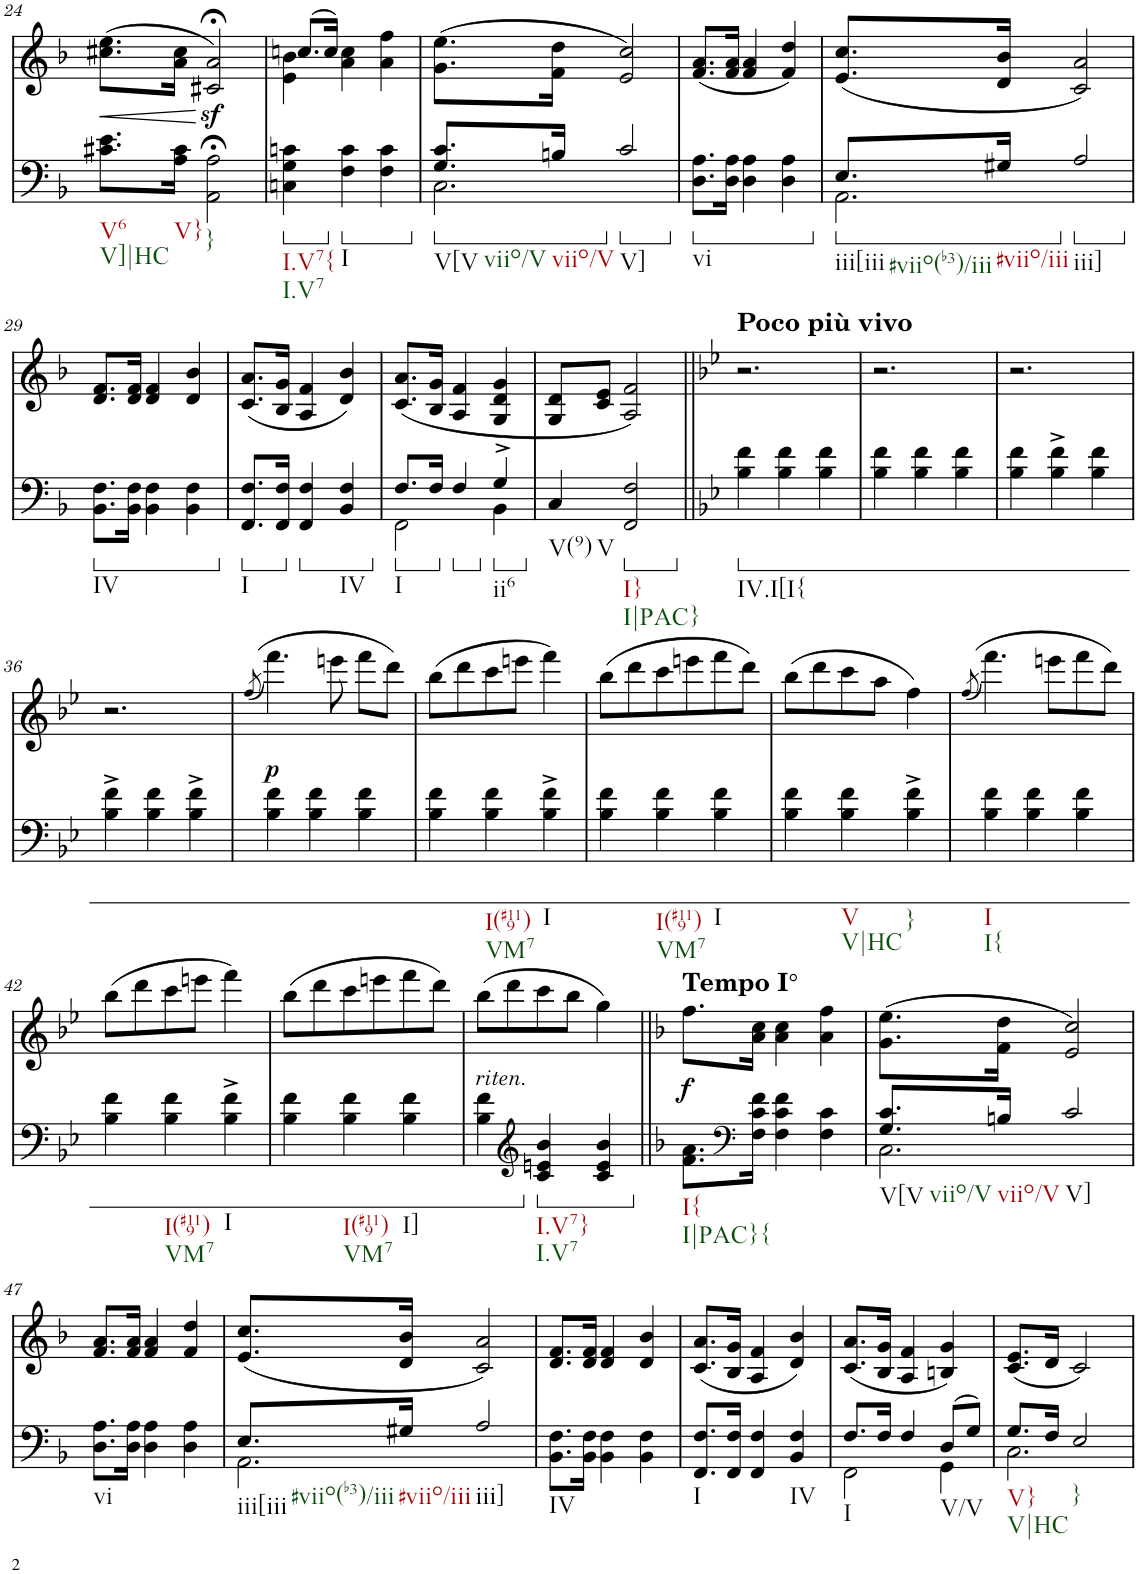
**kern	**kern	**dynam
*part2	*part1	*part1
*staff2	*staff1	*staff1
*I"Piano	*I"Piano	*
*I'Pno	*I'Pno	*
!!LO:PB:g=z
*clefF4	*clefG2	*
*k[b-]	*k[b-]	*
*F:	*F:	*
*M3/4	*M3/4	*
=24	=24	=24
!LO:TX:b:t=V6	!	!
!LO:TX:b:t=V]|HC	!	!
!	!	!LO:HP:b
8.c#X\ 8.e\L	(8.cc#X\ 8.ee\L	<
!LO:TX:b:t=V}	!	!
16A\ 16c#\Jk	16a\ 16cc#\Jk	.
!LO:TX:b:t=}	!	!
2AA\;< 2A\;<	2c#X/z<;< 2a/z<;<)	[
=25	=25	=25
*ped	*	*
*	*^	*
!LO:TX:b:t=I.V7{	!	!	!
!LO:TX:b:t=I.V7	!	!	!
4Cn\ 4G\ 4cn\	(8.ccn/L	4e\ 4b-\	.
.	16cc/Jk)	.	.
*Xped	*	*	*
*ped	*	*	*
!LO:TX:b:t=I	!	!	!
4F\ 4c\	2ryy	4a\ 4cc\	.
4F\ 4c\	.	4a\ 4ff\	.
*	*v	*v	*
=26	=26	=26
*Xped	*	*
*ped	*	*
*^	*^	*
!LO:TX:b:t=V[V	!	!	!	!
!LO:TX:b:t=viio/V	!	!	!	!
*	*	*v	*v	*
8.G/ 8.c/L	2.C\	(8.g\ 8.ee\L	.
!LO:TX:b:t=viio/V	!	!	!
16Bn/Jk	.	16f\ 16dd\Jk	.
*Xped	*	*	*
*ped	*	*	*
!LO:TX:b:t=V]	!	!	!
2c/	.	2e/ 2cc/)	.
*v	*v	*	*
=27	=27	=27
*Xped	*	*
*ped	*	*
!LO:TX:b:t=vi	!	!
8.D\ 8.A\L	(8.f/ 8.a/L	.
16D\ 16A\Jk	16f/ 16a/Jk	.
4D\ 4A\	4f/ 4a/	.
4D\ 4A\	4f/ 4dd/)	.
=28	=28	=28
*Xped	*	*
*ped	*	*
*^	*	*
!LO:TX:b:t=iii[iii	!	!	!
!LO:TX:b:t=#viio(b3)/iii	!	!	!
8.E/L	2.AA\	(8.e/ 8.cc/L	.
!LO:TX:b:t=#viio/iii	!	!	!
16G#X/Jk	.	16d/ 16b-/Jk	.
*Xped	*	*	*
*ped	*	*	*
!LO:TX:b:t=iii]	!	!	!
2A/	.	2c/ 2a/)	.
*v	*v	*	*
!!LO:LB:g=z
=29	=29	=29
*Xped	*	*
*ped	*	*
!LO:TX:b:t=IV	!	!
8.BB-\ 8.F\L	8.d/ 8.f/L	.
16BB-\ 16F\Jk	16d/ 16f/Jk	.
4BB-\ 4F\	4d/ 4f/	.
4BB-\ 4F\	4d/ 4b-/	.
=30	=30	=30
*Xped	*	*
*ped	*	*
!LO:TX:b:t=I	!	!
8.FF/ 8.F/L	(8.c/ 8.a/L	.
16FF/ 16F/Jk	16B-/ 16g/Jk	.
*Xped	*	*
*ped	*	*
4FF/ 4F/	4A/ 4f/	.
!LO:TX:b:t=IV	!	!
4BB-/ 4F/	4d/ 4b-/)	.
=31	=31	=31
*Xped	*	*
*ped	*	*
*^	*	*
!LO:TX:b:t=I	!	!	!
8.F/L	2FF\	(8.c/ 8.a/L	.
16F/Jk	.	16B-/ 16g/Jk	.
*Xped	*	*	*
*ped	*	*	*
4F/	.	4A/ 4f/	.
*Xped	*	*	*
*ped	*	*	*
!LO:TX:b:t=ii6	!	!	!
4G^/	4BB-\	4G/ 4d/ 4g/	.
*v	*v	*	*
=32	=32	=32
*Xped	*	*
*^	*	*
!LO:TX:b:t=V(9)	!	!	!
!LO:TX:b:t=V	!	!	!
*v	*v	*	*
4C/	8G/ 8d/L	.
.	8c/ 8e/J	.
*ped	*	*
!LO:TX:b:t=I}	!	!
!LO:TX:b:t=I|PAC}	!	!
2FF/ 2F/	2A/ 2f/)	.
=33||	=33||	=33||
*k[b-e-]	*k[b-e-]	*
*Xped	*	*
*ped	*	*
!	!LO:TX:a:B:t=Poco più vivo	!
!LO:TX:b:t=IV.I[I{	!	!
4B-\ 4f\	2.r	.
4B-\ 4f\	.	.
4B-\ 4f\	.	.
=34	=34	=34
4B-\ 4f\	2.r	.
4B-\ 4f\	.	.
4B-\ 4f\	.	.
=35	=35	=35
4B-\ 4f\	2.r	.
4B-\^ 4f\^	.	.
4B-\ 4f\	.	.
!!LO:LB:g=z
=36	=36	=36
4B-\^ 4f\^	2.r	.
4B-\ 4f\	.	.
4B-\^ 4f\^	.	.
=37	=37	=37
.	((8qff/	.
!	!	!LO:DY:b
4B-\ 4f\	4.fff\)	p
4B-\ 4f\	.	.
.	8eeen\	.
4B-\ 4f\	8fff\L	.
.	8ddd\J)	.
=38	=38	=38
4B-\ 4f\	(8bb-\L	.
.	8ddd\	.
!LO:TX:b:t=I(#119)	!	!
!LO:TX:b:t=VM7	!	!
4B-\ 4f\	8ccc\	.
.	8eeen\J	.
!LO:TX:b:t=I	!	!
4B-\^ 4f\^	4fff\)	.
=39	=39	=39
4B-\ 4f\	(8bb-\L	.
.	8ddd\	.
!LO:TX:b:t=I(#119)	!	!
!LO:TX:b:t=VM7	!	!
4B-\ 4f\	8ccc\	.
.	8eeen\	.
!LO:TX:b:t=I	!	!
4B-\ 4f\	8fff\	.
.	8ddd\J)	.
=40	=40	=40
4B-\ 4f\	(8bb-\L	.
.	8ddd\	.
!LO:TX:b:t=V	!	!
!LO:TX:b:t=V|HC	!	!
4B-\ 4f\	8ccc\	.
.	8aa\J	.
!LO:TX:b:t=}	!	!
4B-\^ 4f\^	4ff\)	.
=41	=41	=41
.	((8qff/	.
!LO:TX:b:t=I	!	!
!LO:TX:b:t=I{	!	!
4B-\ 4f\	4.fff\)	.
4B-\ 4f\	.	.
.	8eeen\L	.
4B-\ 4f\	8fff\	.
.	8ddd\J)	.
!!LO:LB:g=z
=42	=42	=42
4B-\ 4f\	(8bb-\L	.
.	8ddd\	.
!LO:TX:b:t=I(#119)	!	!
!LO:TX:b:t=VM7	!	!
4B-\ 4f\	8ccc\	.
.	8eeen\J	.
!LO:TX:b:t=I	!	!
4B-\^ 4f\^	4fff\)	.
=43	=43	=43
4B-\ 4f\	(8bb-\L	.
.	8ddd\	.
!LO:TX:b:t=I(#119)	!	!
!LO:TX:b:t=VM7	!	!
4B-\ 4f\	8ccc\	.
.	8eeen\	.
!LO:TX:b:t=I]	!	!
4B-\ 4f\	8fff\	.
.	8ddd\J)	.
=44	=44	=44
!	!LO:TX:b:i:t=riten.	!
4B-\ 4f\	(8bb-\L	.
.	8ddd\	.
*clefG2	*	*
*Xped	*	*
*ped	*	*
!LO:TX:b:t=I.V7}	!	!
!LO:TX:b:t=I.V7	!	!
4c/ 4en/ 4b-/	8ccc\	.
.	8bb-\J	.
4c/ 4e/ 4b-/	4gg\)	.
=45||	=45||	=45||
*k[b-]	*k[b-]	*
*Xped	*	*
!	!LO:TX:a:B:t=Tempo I°	!
!LO:TX:b:t=I{	!	!
!LO:TX:b:t=I|PAC}{	!	!
!	!	!LO:DY:b
8.f\ 8.a\L	8.ff\L	f
*clefF4	*	*
16F\ 16c\ 16f\Jk	16a\ 16cc\Jk	.
4F\ 4c\ 4f\	4a\ 4cc\	.
4F\ 4c\	4a\ 4ff\	.
=46	=46	=46
*^	*	*
!LO:TX:b:t=V[V	!	!	!
!LO:TX:b:t=viio/V	!	!	!
8.G/ 8.c/L	2.C\	(8.g\ 8.ee\L	.
!LO:TX:b:t=viio/V	!	!	!
16Bn/Jk	.	16f\ 16dd\Jk	.
!LO:TX:b:t=V]	!	!	!
2c/	.	2e/ 2cc/)	.
*v	*v	*	*
!!LO:LB:g=z
=47	=47	=47
!LO:TX:b:t=vi	!	!
8.D\ 8.A\L	8.f/ 8.a/L	.
16D\ 16A\Jk	16f/ 16a/Jk	.
4D\ 4A\	4f/ 4a/	.
4D\ 4A\	4f/ 4dd/	.
=48	=48	=48
*^	*	*
!LO:TX:b:t=iii[iii	!	!	!
!LO:TX:b:t=#viio(b3)/iii	!	!	!
8.E/L	2.AA\	(8.e/ 8.cc/L	.
!LO:TX:b:t=#viio/iii	!	!	!
16G#X/Jk	.	16d/ 16b-/Jk	.
!LO:TX:b:t=iii]	!	!	!
2A/	.	2c/ 2a/)	.
*v	*v	*	*
=49	=49	=49
!LO:TX:b:t=IV	!	!
8.BB-\ 8.F\L	8.d/ 8.f/L	.
16BB-\ 16F\Jk	16d/ 16f/Jk	.
4BB-\ 4F\	4d/ 4f/	.
4BB-\ 4F\	4d/ 4b-/	.
=50	=50	=50
!LO:TX:b:t=I	!	!
8.FF/ 8.F/L	(8.c/ 8.a/L	.
16FF/ 16F/Jk	16B-/ 16g/Jk	.
4FF/ 4F/	4A/ 4f/	.
!LO:TX:b:t=IV	!	!
4BB-/ 4F/	4d/ 4b-/)	.
=51	=51	=51
*^	*	*
!LO:TX:b:t=I	!	!	!
8.F/L	2FF\	(8.c/ 8.a/L	.
16F/Jk	.	16B-/ 16g/Jk	.
4F/	.	4A/ 4f/	.
!LO:TX:b:t=V/V	!	!	!
(8D/L	4GG\	4Bn/ 4g/)	.
8G/J)	.	.	.
=52	=52	=52	=52
!LO:TX:b:t=V}	!	!	!
!LO:TX:b:t=V|HC	!	!	!
8.G/L	2.C\	(8.c/ 8.e/L	.
16F/Jk	.	16d/Jk	.
!LO:TX:b:t=}	!	!	!
2E/	.	2c/)	.
*v	*v	*	*
=	=	=
*-	*-	*-
